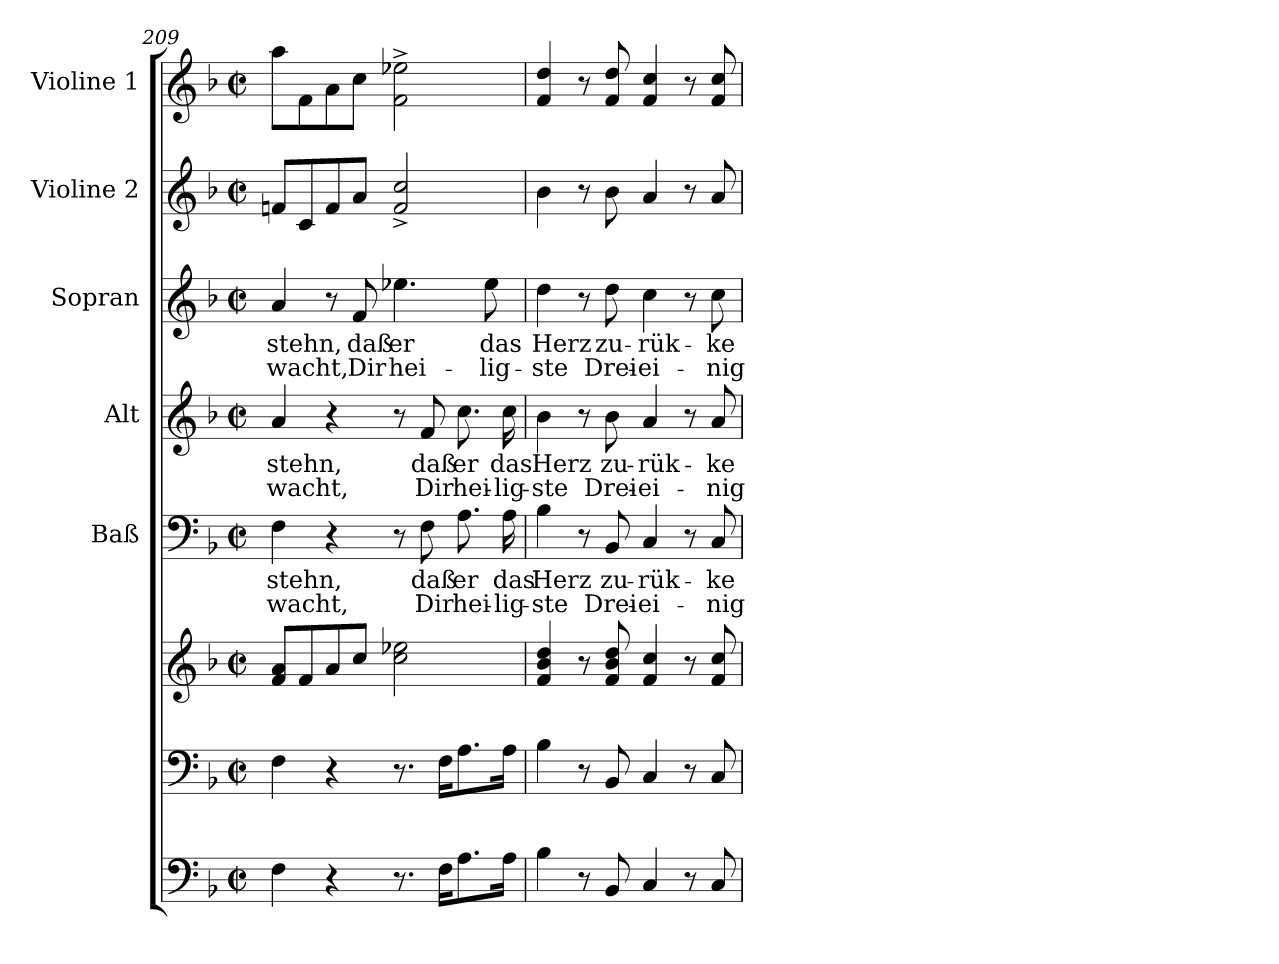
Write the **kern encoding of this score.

**kern	**kern	**kern	**kern	**text	**text	**kern	**text	**text	**kern	**text	**text	**kern	**kern
*part7	*part6	*part6	*part5	*part5	*part5	*part4	*part4	*part4	*part3	*part3	*part3	*part2	*part1
*staff8	*staff7	*staff6	*staff5	*staff5	*staff5	*staff4	*staff4	*staff4	*staff3	*staff3	*staff3	*staff2	*staff1
*	*	*	*I"Baß	*	*	*I"Alt	*	*	*I"Sopran	*	*	*I"Violine 2	*I"Violine 1
*	*	*	*	*	*	*	*	*	*	*	*	*I'Vln	*I'Vln
*clefF4	*clefF4	*clefG2	*clefF4	*	*	*clefG2	*	*	*clefG2	*	*	*clefG2	*clefG2
*ITrd7c12	*	*	*	*	*	*	*	*	*	*	*	*	*
*k[b-]	*k[b-]	*k[b-]	*k[b-]	*	*	*k[b-]	*	*	*k[b-]	*	*	*k[b-]	*k[b-]
*F:	*F:	*F:	*F:	*	*	*F:	*	*	*F:	*	*	*F:	*F:
*M2/2	*M2/2	*M2/2	*M2/2	*	*	*M2/2	*	*	*M2/2	*	*	*M2/2	*M2/2
*met(c|)	*met(c|)	*met(c|)	*met(c|)	*	*	*met(c|)	*	*	*met(c|)	*	*	*met(c|)	*met(c|)
=209	=209	=209	=209	=209	=209	=209	=209	=209	=209	=209	=209	=209	=209
!	!	!	!	!LO:LY:b	!LO:LY:b	!	!LO:LY:b	!LO:LY:b	!	!LO:LY:b	!LO:LY:b	!	!
4FF\	4F\	8f/ 8a/L	4F\	stehn,	wacht,	4a/	stehn,	wacht,	4a/	stehn,	wacht,	8fn/L	8aa\L
.	.	8f/	.	.	.	.	.	.	.	.	.	8c/	8f\
4r	4r	8a/	4r	.	.	4r	.	.	8r	.	.	8f/	8a\
!	!	!	!	!	!	!	!	!	!	!LO:LY:b	!LO:LY:b	!	!
.	.	8cc/J	.	.	.	.	.	.	8f/	daß	Dir	8a/J	8cc\J
!	!	!	!	!	!	!	!	!	!	!LO:LY:b	!LO:LY:b	!	!
8.r	8.r	2cc\ 2ee-X\	8r	.	.	8r	.	.	4.ee-X\	er	hei-	2f/^< 2cc/^<	2f\^> 2ee-X\^>
!	!	!	!	!LO:LY:b	!LO:LY:b	!	!LO:LY:b	!LO:LY:b	!	!	!	!	!
.	.	.	8F\	daß	Dir	8f/	daß	Dir	.	.	.	.	.
16FF\KL	16F\KL	.	.	.	.	.	.	.	.	.	.	.	.
!	!	!	!	!LO:LY:b	!LO:LY:b	!	!LO:LY:b	!LO:LY:b	!	!	!	!	!
8.AA\	8.A\	.	8.A\	er	hei-	8.cc\	er	hei-	.	.	.	.	.
!	!	!	!	!	!	!	!	!	!	!LO:LY:b	!LO:LY:b	!	!
.	.	.	.	.	.	.	.	.	8ee-\	das	-lig-	.	.
!	!	!	!	!LO:LY:b	!LO:LY:b	!	!LO:LY:b	!LO:LY:b	!	!	!	!	!
16AA\Jk	16A\Jk	.	16A\	das	-lig-	16cc\	das	-lig-	.	.	.	.	.
=210	=210	=210	=210	=210	=210	=210	=210	=210	=210	=210	=210	=210	=210
!	!	!	!	!LO:LY:b	!LO:LY:b	!	!LO:LY:b	!LO:LY:b	!	!LO:LY:b	!LO:LY:b	!	!
4BB-\	4B-\	4f/ 4b-/ 4dd/	4B-\	Herz	-ste	4b-\	Herz	-ste	4dd\	Herz	-ste	4b-\	4f/ 4dd/
8r	8r	8r	8r	.	.	8r	.	.	8r	.	.	8r	8r
!	!	!	!	!LO:LY:b	!LO:LY:b	!	!LO:LY:b	!LO:LY:b	!	!LO:LY:b	!LO:LY:b	!	!
8BBB-/	8BB-/	8f/ 8b-/ 8dd/	8BB-/	zu-	Drei-	8b-\	zu-	Drei-	8dd\	zu-	Drei-	8b-\	8f/ 8dd/
!	!	!	!	!LO:LY:b	!LO:LY:b	!	!LO:LY:b	!LO:LY:b	!	!LO:LY:b	!LO:LY:b	!	!
4CC/	4C/	4f/ 4cc/	4C/	-rük-	-ei-	4a/	-rük-	-ei-	4cc\	-rük-	-ei-	4a/	4f/ 4cc/
8r	8r	8r	8r	.	.	8r	.	.	8r	.	.	8r	8r
!	!	!	!	!LO:LY:b	!LO:LY:b	!	!LO:LY:b	!LO:LY:b	!	!LO:LY:b	!LO:LY:b	!	!
8CC/	8C/	8f/ 8cc/	8C/	-ke	-nig-	8a/	-ke	-nig-	8cc\	-ke	-nig-	8a/	8f/ 8cc/
=	=	=	=	=	=	=	=	=	=	=	=	=	=
*-	*-	*-	*-	*-	*-	*-	*-	*-	*-	*-	*-	*-	*-
